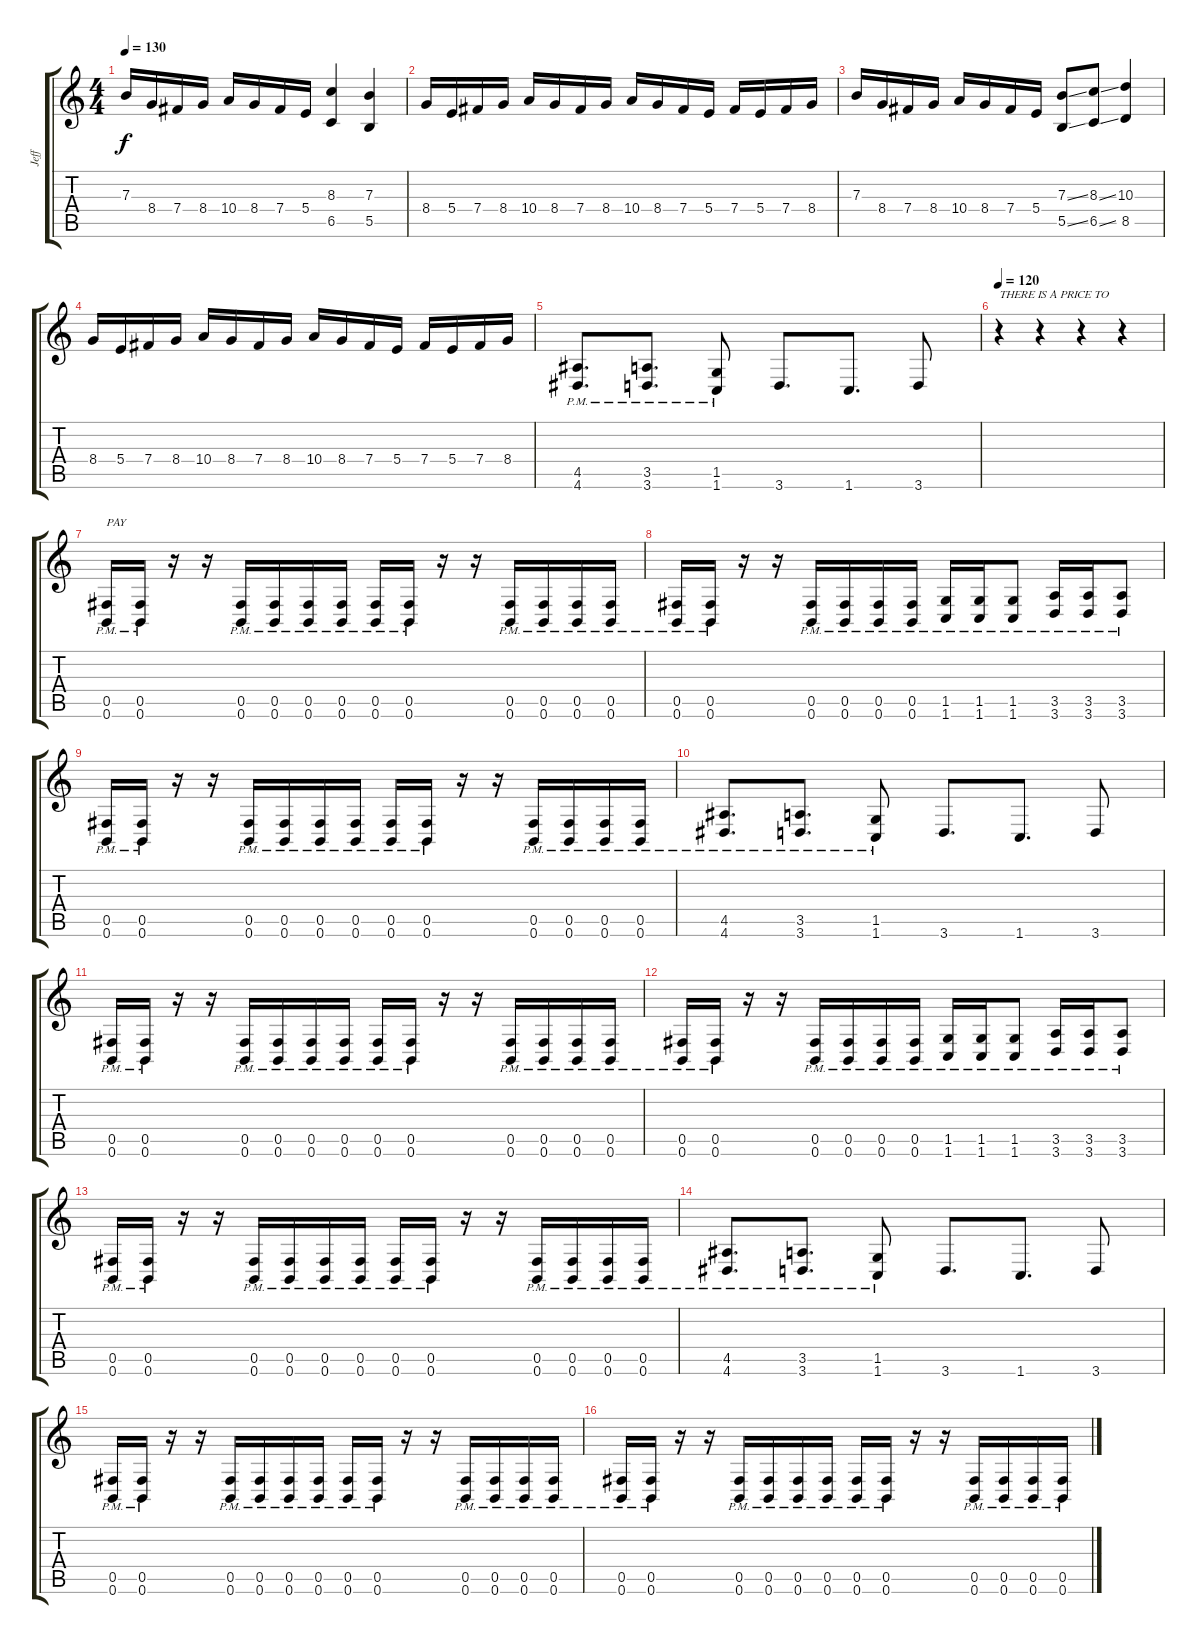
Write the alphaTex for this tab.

\track ("Jeff" "Jeff") {instrument distortionguitar}
\staff {score tabs}
\tuning (Db4 Ab3 E3 B2 Gb2 B1) {hide}
\ts (4 4)
\tempo 130
\clef g2
\ks c
7.3.16{dy f} 8.4.16 7.4.16 8.4.16 10.4.16 8.4.16 7.4.16 5.4.16 (8.3 6.5).4 (7.3 5.5).4 |
8.4.16 5.4.16 7.4.16 8.4.16 10.4.16 8.4.16 7.4.16 8.4.16 10.4.16 8.4.16 7.4.16 5.4.16 7.4.16 5.4.16 7.4.16 8.4.16 |
7.3.16 8.4.16 7.4.16 8.4.16 10.4.16 8.4.16 7.4.16 5.4.16 (7.3{ss} 5.5{ss}).8 (8.3{ss} 6.5{ss}).8 (10.3 8.5).4 |
8.4.16 5.4.16 7.4.16 8.4.16 10.4.16 8.4.16 7.4.16 8.4.16 10.4.16 8.4.16 7.4.16 5.4.16 7.4.16 5.4.16 7.4.16 8.4.16 |
(4.5{pm} 4.6{pm}).8{d} (3.5{pm} 3.6{pm}).8{d} (1.5{pm} 1.6{pm}).8 3.6.8{d} 1.6.8{d} 3.6.8 |
\tempo 120
r.4{txt "THERE IS A PRICE TO"} r.4 r.4 r.4 |
(0.5{pm} 0.6{pm}).16{txt "PAY"} (0.5{pm} 0.6{pm}).16 r.16 r.16 (0.5{pm} 0.6{pm}).16 (0.5{pm} 0.6{pm}).16 (0.5{pm} 0.6{pm}).16 (0.5{pm} 0.6{pm}).16 (0.5{pm} 0.6{pm}).16 (0.5{pm} 0.6{pm}).16 r.16 r.16 (0.5{pm} 0.6{pm}).16 (0.5{pm} 0.6{pm}).16 (0.5{pm} 0.6{pm}).16 (0.5{pm} 0.6{pm}).16 |
(0.5{pm} 0.6{pm}).16 (0.5{pm} 0.6{pm}).16 r.16 r.16 (0.5{pm} 0.6{pm}).16 (0.5{pm} 0.6{pm}).16 (0.5{pm} 0.6{pm}).16 (0.5{pm} 0.6{pm}).16 (1.5{pm} 1.6{pm}).16 (1.5{pm} 1.6{pm}).16 (1.5{pm} 1.6{pm}).8 (3.5{pm} 3.6{pm}).16 (3.5{pm} 3.6{pm}).16 (3.5{pm} 3.6{pm}).8 |
(0.5{pm} 0.6{pm}).16 (0.5{pm} 0.6{pm}).16 r.16 r.16 (0.5{pm} 0.6{pm}).16 (0.5{pm} 0.6{pm}).16 (0.5{pm} 0.6{pm}).16 (0.5{pm} 0.6{pm}).16 (0.5{pm} 0.6{pm}).16 (0.5{pm} 0.6{pm}).16 r.16 r.16 (0.5{pm} 0.6{pm}).16 (0.5{pm} 0.6{pm}).16 (0.5{pm} 0.6{pm}).16 (0.5{pm} 0.6{pm}).16 |
(4.5{pm} 4.6{pm}).8{d} (3.5{pm} 3.6{pm}).8{d} (1.5{pm} 1.6{pm}).8 3.6.8{d} 1.6.8{d} 3.6.8 |
(0.5{pm} 0.6{pm}).16 (0.5{pm} 0.6{pm}).16 r.16 r.16 (0.5{pm} 0.6{pm}).16 (0.5{pm} 0.6{pm}).16 (0.5{pm} 0.6{pm}).16 (0.5{pm} 0.6{pm}).16 (0.5{pm} 0.6{pm}).16 (0.5{pm} 0.6{pm}).16 r.16 r.16 (0.5{pm} 0.6{pm}).16 (0.5{pm} 0.6{pm}).16 (0.5{pm} 0.6{pm}).16 (0.5{pm} 0.6{pm}).16 |
(0.5{pm} 0.6{pm}).16 (0.5{pm} 0.6{pm}).16 r.16 r.16 (0.5{pm} 0.6{pm}).16 (0.5{pm} 0.6{pm}).16 (0.5{pm} 0.6{pm}).16 (0.5{pm} 0.6{pm}).16 (1.5{pm} 1.6{pm}).16 (1.5{pm} 1.6{pm}).16 (1.5{pm} 1.6{pm}).8 (3.5{pm} 3.6{pm}).16 (3.5{pm} 3.6{pm}).16 (3.5{pm} 3.6{pm}).8 |
(0.5{pm} 0.6{pm}).16 (0.5{pm} 0.6{pm}).16 r.16 r.16 (0.5{pm} 0.6{pm}).16 (0.5{pm} 0.6{pm}).16 (0.5{pm} 0.6{pm}).16 (0.5{pm} 0.6{pm}).16 (0.5{pm} 0.6{pm}).16 (0.5{pm} 0.6{pm}).16 r.16 r.16 (0.5{pm} 0.6{pm}).16 (0.5{pm} 0.6{pm}).16 (0.5{pm} 0.6{pm}).16 (0.5{pm} 0.6{pm}).16 |
(4.5{pm} 4.6{pm}).8{d} (3.5{pm} 3.6{pm}).8{d} (1.5{pm} 1.6{pm}).8 3.6.8{d} 1.6.8{d} 3.6.8 |
(0.5{pm} 0.6{pm}).16 (0.5{pm} 0.6{pm}).16 r.16 r.16 (0.5{pm} 0.6{pm}).16 (0.5{pm} 0.6{pm}).16 (0.5{pm} 0.6{pm}).16 (0.5{pm} 0.6{pm}).16 (0.5{pm} 0.6{pm}).16 (0.5{pm} 0.6{pm}).16 r.16 r.16 (0.5{pm} 0.6{pm}).16 (0.5{pm} 0.6{pm}).16 (0.5{pm} 0.6{pm}).16 (0.5{pm} 0.6{pm}).16 |
(0.5{pm} 0.6{pm}).16 (0.5{pm} 0.6{pm}).16 r.16 r.16 (0.5{pm} 0.6{pm}).16 (0.5{pm} 0.6{pm}).16 (0.5{pm} 0.6{pm}).16 (0.5{pm} 0.6{pm}).16 (0.5{pm} 0.6{pm}).16 (0.5{pm} 0.6{pm}).16 r.16 r.16 (0.5{pm} 0.6{pm}).16 (0.5{pm} 0.6{pm}).16 (0.5{pm} 0.6{pm}).16 (0.5{pm} 0.6{pm}).16
